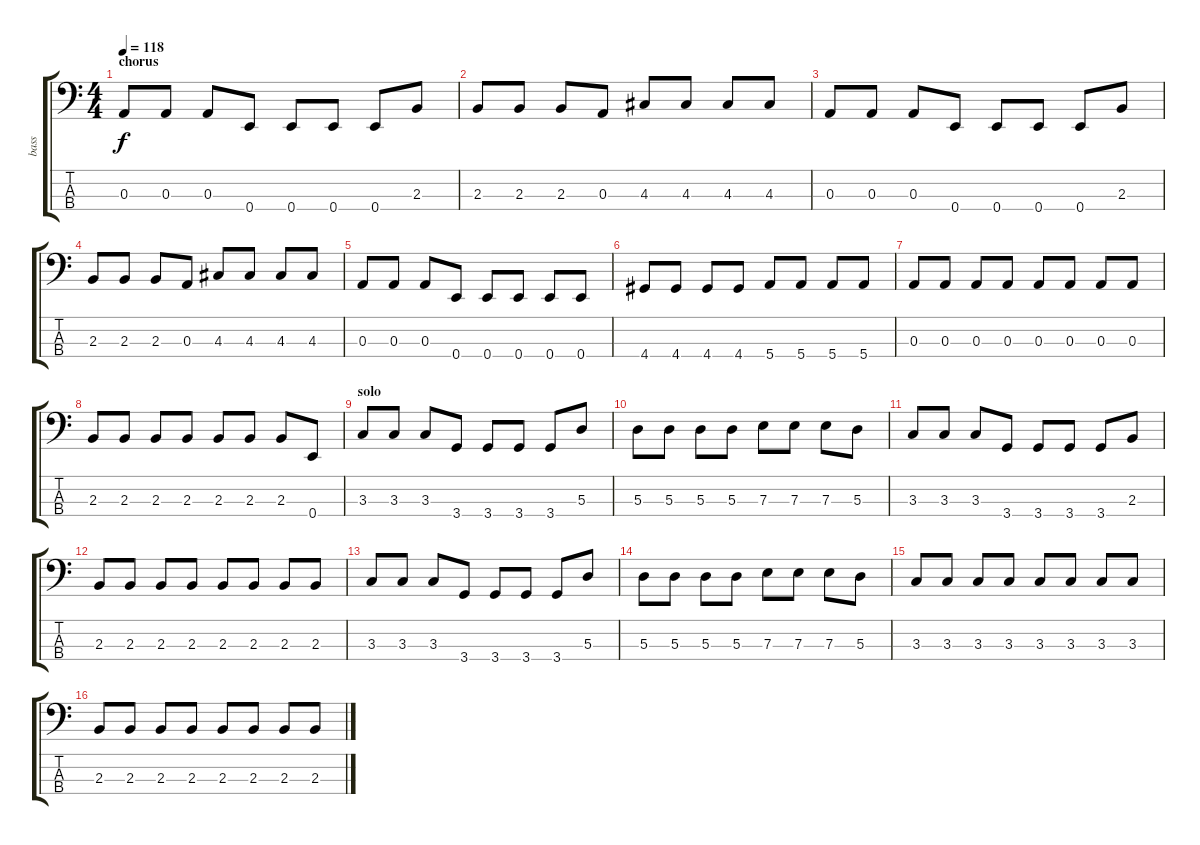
\track ("bass" "bass") {instrument electricbasspick}
\staff {score tabs}
\tuning (G2 D2 A1 E1) {hide}
\ts (4 4)
\section ("" "chorus")
\tempo 118
\clef f4
\ks c
0.3.8{dy f} 0.3.8 0.3.8 0.4.8 0.4.8 0.4.8 0.4.8 2.3.8 |
2.3.8 2.3.8 2.3.8 0.3.8 4.3.8 4.3.8 4.3.8 4.3.8 |
0.3.8 0.3.8 0.3.8 0.4.8 0.4.8 0.4.8 0.4.8 2.3.8 |
2.3.8 2.3.8 2.3.8 0.3.8 4.3.8 4.3.8 4.3.8 4.3.8 |
0.3.8 0.3.8 0.3.8 0.4.8 0.4.8 0.4.8 0.4.8 0.4.8 |
4.4.8 4.4.8 4.4.8 4.4.8 5.4.8 5.4.8 5.4.8 5.4.8 |
0.3.8 0.3.8 0.3.8 0.3.8 0.3.8 0.3.8 0.3.8 0.3.8 |
2.3.8 2.3.8 2.3.8 2.3.8 2.3.8 2.3.8 2.3.8 0.4.8 |
\section ("" "solo")
3.3.8 3.3.8 3.3.8 3.4.8 3.4.8 3.4.8 3.4.8 5.3.8 |
5.3.8 5.3.8 5.3.8 5.3.8 7.3.8 7.3.8 7.3.8 5.3.8 |
3.3.8 3.3.8 3.3.8 3.4.8 3.4.8 3.4.8 3.4.8 2.3.8 |
2.3.8 2.3.8 2.3.8 2.3.8 2.3.8 2.3.8 2.3.8 2.3.8 |
3.3.8 3.3.8 3.3.8 3.4.8 3.4.8 3.4.8 3.4.8 5.3.8 |
5.3.8 5.3.8 5.3.8 5.3.8 7.3.8 7.3.8 7.3.8 5.3.8 |
3.3.8 3.3.8 3.3.8 3.3.8 3.3.8 3.3.8 3.3.8 3.3.8 |
2.3.8 2.3.8 2.3.8 2.3.8 2.3.8 2.3.8 2.3.8 2.3.8
